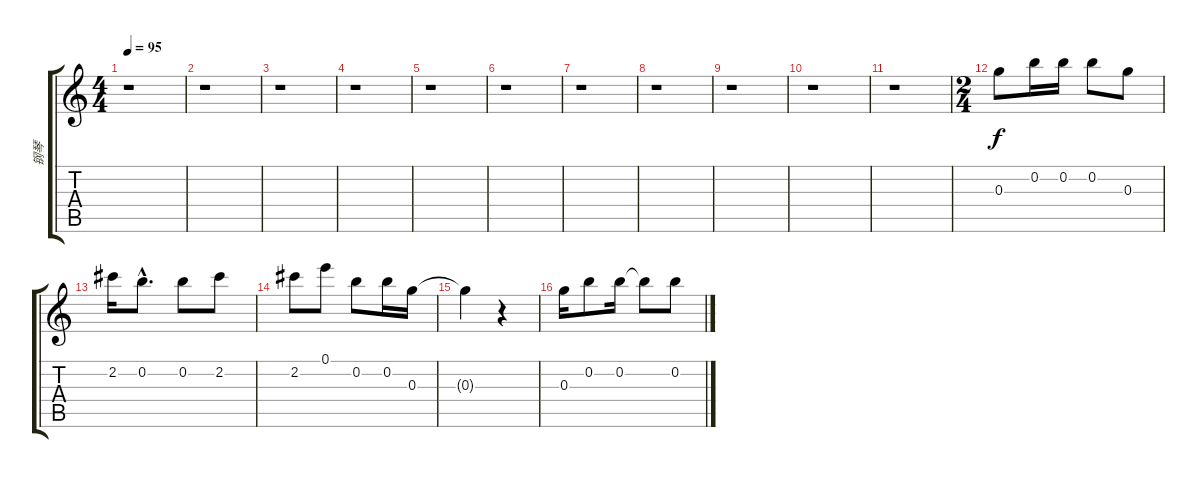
\track ("钢琴" "钢琴") {instrument acousticgrandpiano}
\staff {score tabs}
\tuning (E6 B5 G5 D5 A4 E4) {hide}
\ts (4 4)
\tempo 95
\clef g2
\ks c
r.1{dy f} |
r.1 |
r.1 |
r.1 |
r.1 |
r.1 |
r.1 |
r.1 |
r.1 |
r.1 |
r.1 |
\ts (2 4)
0.3.8 0.2.16 0.2.16 0.2.8 0.3.8 |
2.2.16 0.2{hac}.8{d} 0.2.8 2.2.8 |
2.2.8 0.1.8 0.2.8 0.2.16 0.3.16 |
0.3{t}.4 r.4 |
0.3.16 0.2.8 0.2.16 0.2{t}.8 0.2.8
